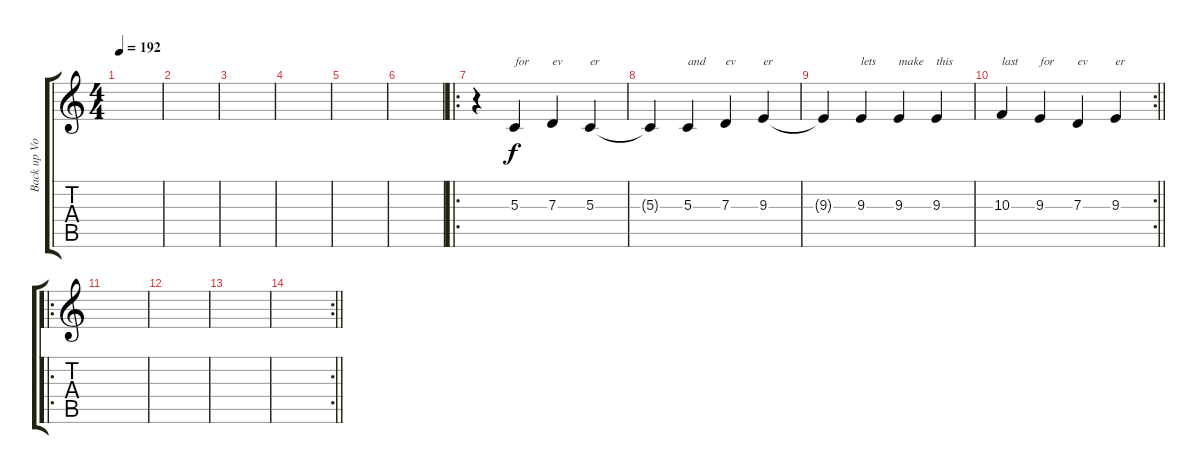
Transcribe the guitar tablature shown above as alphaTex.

\track ("Back up Vocals" "Back up Vo") {instrument flute}
\staff {score tabs}
\tuning (E4 B3 G3 D3 A2 E2) {hide}
\ts (4 4)
\tempo 192
\clef g2
\ks c
|
|
|
|
|
|
\ro
r.4 5.3.4{txt "for"} 7.3.4{txt "ev"} 5.3.4{txt "er"} |
5.3{t}.4 5.3.4{txt "and"} 7.3.4{txt "ev"} 9.3.4{txt "er"} |
9.3{t}.4 9.3.4{txt "lets"} 9.3.4{txt "make"} 9.3.4{txt "this"} |
\rc 2
\barLineRight lightlight
10.3.4{txt "last"} 9.3.4{txt "for"} 7.3.4{txt "ev"} 9.3.4{txt "er"} |
\ro
|
|
|
\rc 2
\barLineRight lightlight
